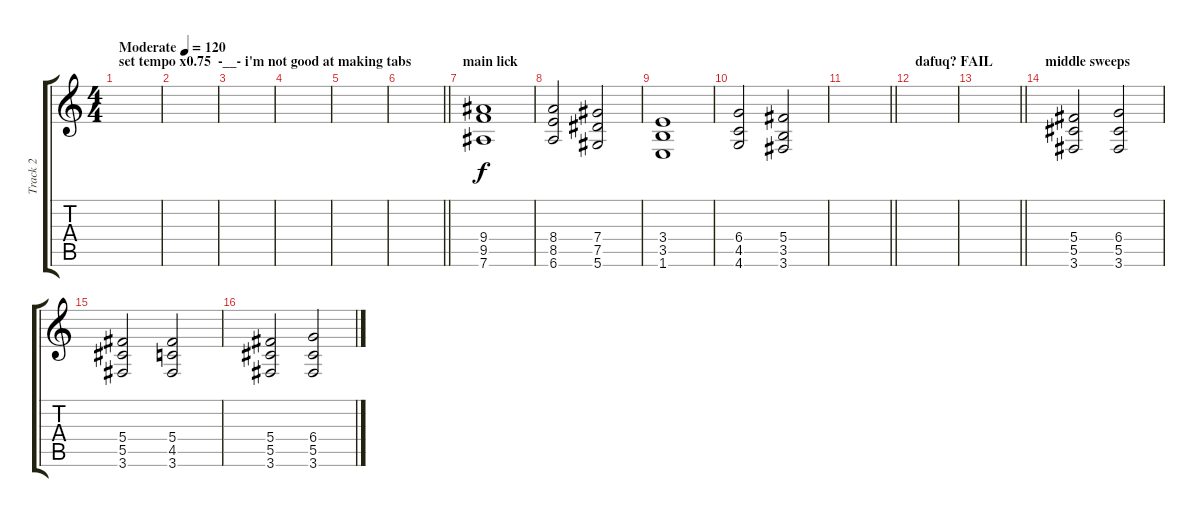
\track ("Track 2" "Track 2") {instrument distortionguitar}
\staff {score tabs}
\tuning (Eb4 Bb3 Gb3 Db3 Ab2 Eb2) {hide}
\ts (4 4)
\section ("" "set tempo x0.75  -__- i'm not good at making tabs")
\tempo (120 "Moderate")
\clef g2
\ks c
|
|
|
|
|
\barLineRight lightlight
|
\section ("" "main lick")
(9.4 9.5 7.6).1 |
(8.4 8.5 6.6).2 (7.4 7.5 5.6).2 |
(3.4 3.5 1.6).1 |
(6.4 4.5 4.6).2 (5.4 3.5 3.6).2 |
\barLineRight lightlight
|
\section ("" "dafuq? FAIL")
|
\barLineRight lightlight
|
\section ("" "middle sweeps")
(5.4 5.5 3.6).2 (6.4 5.5 3.6).2 |
(5.4 5.5 3.6).2 (5.4 4.5 3.6).2 |
(5.4 5.5 3.6).2 (6.4 5.5 3.6).2
